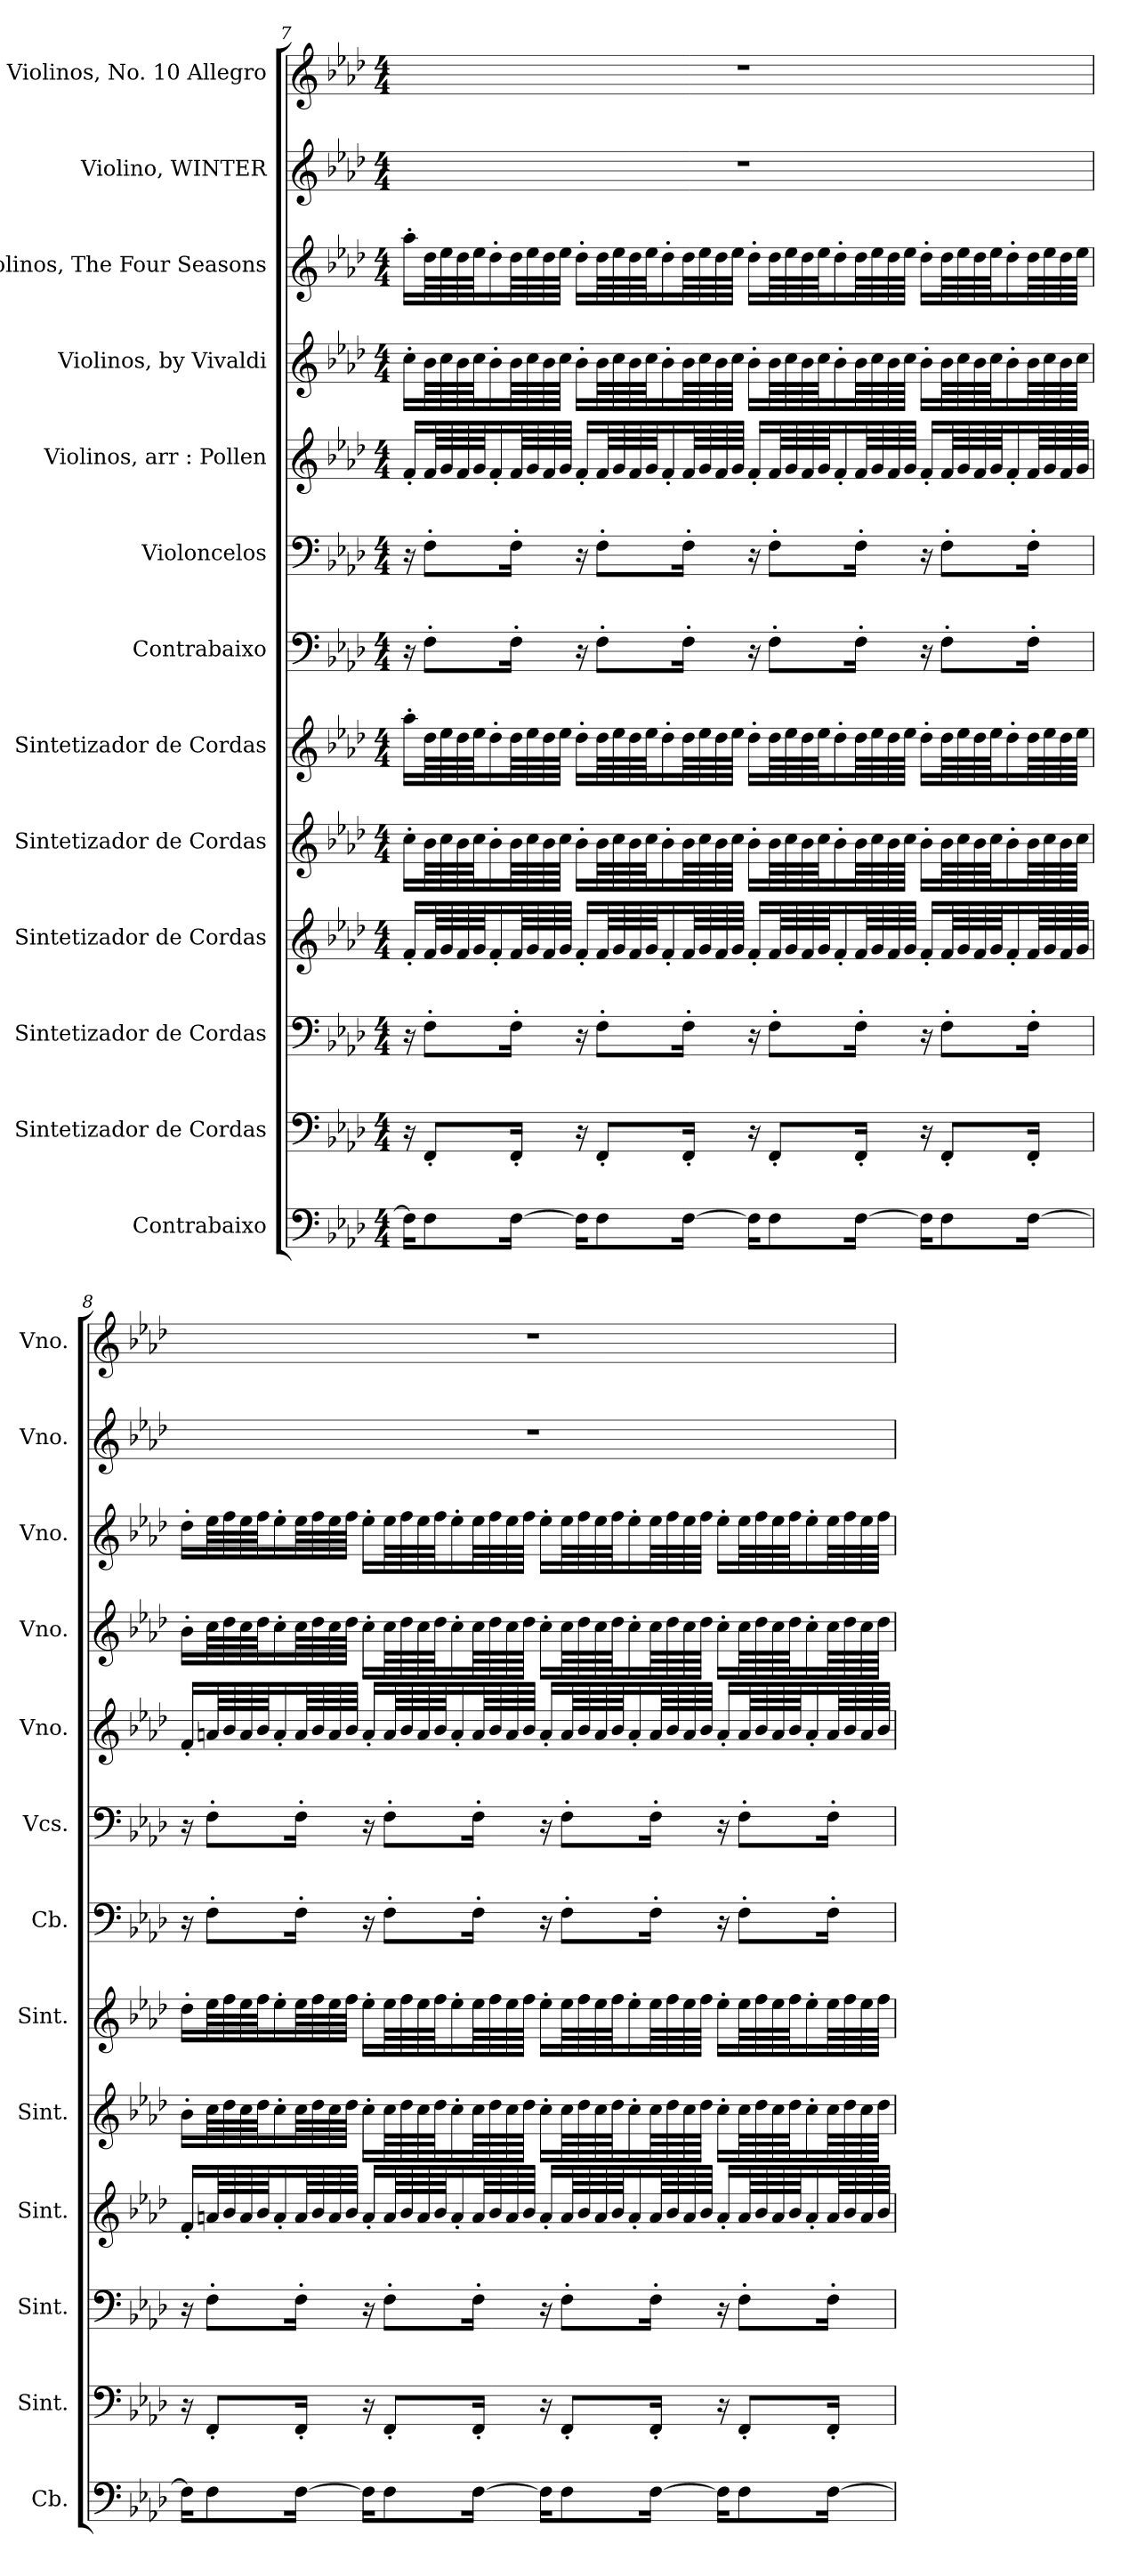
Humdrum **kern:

**kern	**kern	**kern	**kern	**kern	**kern	**kern	**kern	**kern	**kern	**kern	**kern	**kern
*part13	*part12	*part11	*part10	*part9	*part8	*part7	*part6	*part5	*part4	*part3	*part2	*part1
*staff13	*staff12	*staff11	*staff10	*staff9	*staff8	*staff7	*staff6	*staff5	*staff4	*staff3	*staff2	*staff1
*I"Contrabaixo	*I"Sintetizador de Cordas	*I"Sintetizador de Cordas	*I"Sintetizador de Cordas	*I"Sintetizador de Cordas	*I"Sintetizador de Cordas	*I"Contrabaixo	*I"Violoncelos	*I"Violinos, arr : Pollen	*I"Violinos, by Vivaldi	*I"Violinos, The Four Seasons	*I"Violino, WINTER	*I"Violinos, No. 10 Allegro
*I'Cb.	*I'Sint.	*I'Sint.	*I'Sint.	*I'Sint.	*I'Sint.	*I'Cb.	*I'Vcs.	*I'Vno.	*I'Vno.	*I'Vno.	*I'Vno.	*I'Vno.
!!LO:PB:g=z
*clefF4	*clefF4	*clefF4	*clefG2	*clefG2	*clefG2	*clefF4	*clefF4	*clefG2	*clefG2	*clefG2	*clefG2	*clefG2
*ITrd7c12	*	*	*	*	*	*ITrd7c12	*	*	*	*	*	*
*k[b-e-a-d-]	*k[b-e-a-d-]	*k[b-e-a-d-]	*k[b-e-a-d-]	*k[b-e-a-d-]	*k[b-e-a-d-]	*k[b-e-a-d-]	*k[b-e-a-d-]	*k[b-e-a-d-]	*k[b-e-a-d-]	*k[b-e-a-d-]	*k[b-e-a-d-]	*k[b-e-a-d-]
*M4/4	*M4/4	*M4/4	*M4/4	*M4/4	*M4/4	*M4/4	*M4/4	*M4/4	*M4/4	*M4/4	*M4/4	*M4/4
=7	=7	=7	=7	=7	=7	=7	=7	=7	=7	=7	=7	=7
16FF\KL]	16r	16r	16f'/LL	16cc'\LL	16aa-'\LL	16r	16r	16f'/LL	16cc'\LL	16aa-'\LL	1r	1r
8FF\	8FF'/L	8F'\L	64f/LL	64b-\LL	64dd-\LL	8FF'\L	8F'\L	64f/LL	64b-\LL	64dd-\LL	.	.
.	.	.	64g/	64cc\	64ee-\	.	.	64g/	64cc\	64ee-\	.	.
.	.	.	64f/	64b-\	64dd-\	.	.	64f/	64b-\	64dd-\	.	.
.	.	.	64g/JJ	64cc\JJ	64ee-\JJ	.	.	64g/JJ	64cc\JJ	64ee-\JJ	.	.
.	.	.	16f'/	16b-'\	16dd-'\	.	.	16f'/	16b-'\	16dd-'\	.	.
[16FF\Jk	16FF'/Jk	16F'\Jk	64f/LL	64b-\LL	64dd-\LL	16FF'\Jk	16F'\Jk	64f/LL	64b-\LL	64dd-\LL	.	.
.	.	.	64g/	64cc\	64ee-\	.	.	64g/	64cc\	64ee-\	.	.
.	.	.	64f/	64b-\	64dd-\	.	.	64f/	64b-\	64dd-\	.	.
.	.	.	64g/JJJJ	64cc\JJJJ	64ee-\JJJJ	.	.	64g/JJJJ	64cc\JJJJ	64ee-\JJJJ	.	.
16FF\KL]	16r	16r	16f'/LL	16b-'\LL	16dd-'\LL	16r	16r	16f'/LL	16b-'\LL	16dd-'\LL	.	.
8FF\	8FF'/L	8F'\L	64f/LL	64b-\LL	64dd-\LL	8FF'\L	8F'\L	64f/LL	64b-\LL	64dd-\LL	.	.
.	.	.	64g/	64cc\	64ee-\	.	.	64g/	64cc\	64ee-\	.	.
.	.	.	64f/	64b-\	64dd-\	.	.	64f/	64b-\	64dd-\	.	.
.	.	.	64g/JJ	64cc\JJ	64ee-\JJ	.	.	64g/JJ	64cc\JJ	64ee-\JJ	.	.
.	.	.	16f'/	16b-'\	16dd-'\	.	.	16f'/	16b-'\	16dd-'\	.	.
[16FF\Jk	16FF'/Jk	16F'\Jk	64f/LL	64b-\LL	64dd-\LL	16FF'\Jk	16F'\Jk	64f/LL	64b-\LL	64dd-\LL	.	.
.	.	.	64g/	64cc\	64ee-\	.	.	64g/	64cc\	64ee-\	.	.
.	.	.	64f/	64b-\	64dd-\	.	.	64f/	64b-\	64dd-\	.	.
.	.	.	64g/JJJJ	64cc\JJJJ	64ee-\JJJJ	.	.	64g/JJJJ	64cc\JJJJ	64ee-\JJJJ	.	.
16FF\KL]	16r	16r	16f'/LL	16b-'\LL	16dd-'\LL	16r	16r	16f'/LL	16b-'\LL	16dd-'\LL	.	.
8FF\	8FF'/L	8F'\L	64f/LL	64b-\LL	64dd-\LL	8FF'\L	8F'\L	64f/LL	64b-\LL	64dd-\LL	.	.
.	.	.	64g/	64cc\	64ee-\	.	.	64g/	64cc\	64ee-\	.	.
.	.	.	64f/	64b-\	64dd-\	.	.	64f/	64b-\	64dd-\	.	.
.	.	.	64g/JJ	64cc\JJ	64ee-\JJ	.	.	64g/JJ	64cc\JJ	64ee-\JJ	.	.
.	.	.	16f'/	16b-'\	16dd-'\	.	.	16f'/	16b-'\	16dd-'\	.	.
[16FF\Jk	16FF'/Jk	16F'\Jk	64f/LL	64b-\LL	64dd-\LL	16FF'\Jk	16F'\Jk	64f/LL	64b-\LL	64dd-\LL	.	.
.	.	.	64g/	64cc\	64ee-\	.	.	64g/	64cc\	64ee-\	.	.
.	.	.	64f/	64b-\	64dd-\	.	.	64f/	64b-\	64dd-\	.	.
.	.	.	64g/JJJJ	64cc\JJJJ	64ee-\JJJJ	.	.	64g/JJJJ	64cc\JJJJ	64ee-\JJJJ	.	.
16FF\KL]	16r	16r	16f'/LL	16b-'\LL	16dd-'\LL	16r	16r	16f'/LL	16b-'\LL	16dd-'\LL	.	.
8FF\	8FF'/L	8F'\L	64f/LL	64b-\LL	64dd-\LL	8FF'\L	8F'\L	64f/LL	64b-\LL	64dd-\LL	.	.
.	.	.	64g/	64cc\	64ee-\	.	.	64g/	64cc\	64ee-\	.	.
.	.	.	64f/	64b-\	64dd-\	.	.	64f/	64b-\	64dd-\	.	.
.	.	.	64g/JJ	64cc\JJ	64ee-\JJ	.	.	64g/JJ	64cc\JJ	64ee-\JJ	.	.
.	.	.	16f'/	16b-'\	16dd-'\	.	.	16f'/	16b-'\	16dd-'\	.	.
[16FF\Jk	16FF'/Jk	16F'\Jk	64f/LL	64b-\LL	64dd-\LL	16FF'\Jk	16F'\Jk	64f/LL	64b-\LL	64dd-\LL	.	.
.	.	.	64g/	64cc\	64ee-\	.	.	64g/	64cc\	64ee-\	.	.
.	.	.	64f/	64b-\	64dd-\	.	.	64f/	64b-\	64dd-\	.	.
.	.	.	64g/JJJJ	64cc\JJJJ	64ee-\JJJJ	.	.	64g/JJJJ	64cc\JJJJ	64ee-\JJJJ	.	.
!!LO:PB:g=z
=8	=8	=8	=8	=8	=8	=8	=8	=8	=8	=8	=8	=8
16FF\KL]	16r	16r	16f'/LL	16b-'\LL	16dd-'\LL	16r	16r	16f'/LL	16b-'\LL	16dd-'\LL	1r	1r
8FF\	8FF'/L	8F'\L	64an/LL	64cc\LL	64ee-\LL	8FF'\L	8F'\L	64an/LL	64cc\LL	64ee-\LL	.	.
.	.	.	64b-/	64dd-\	64ff\	.	.	64b-/	64dd-\	64ff\	.	.
.	.	.	64a/	64cc\	64ee-\	.	.	64a/	64cc\	64ee-\	.	.
.	.	.	64b-/JJ	64dd-\JJ	64ff\JJ	.	.	64b-/JJ	64dd-\JJ	64ff\JJ	.	.
.	.	.	16a'/	16cc'\	16ee-'\	.	.	16a'/	16cc'\	16ee-'\	.	.
[16FF\Jk	16FF'/Jk	16F'\Jk	64a/LL	64cc\LL	64ee-\LL	16FF'\Jk	16F'\Jk	64a/LL	64cc\LL	64ee-\LL	.	.
.	.	.	64b-/	64dd-\	64ff\	.	.	64b-/	64dd-\	64ff\	.	.
.	.	.	64a/	64cc\	64ee-\	.	.	64a/	64cc\	64ee-\	.	.
.	.	.	64b-/JJJJ	64dd-\JJJJ	64ff\JJJJ	.	.	64b-/JJJJ	64dd-\JJJJ	64ff\JJJJ	.	.
16FF\KL]	16r	16r	16a'/LL	16cc'\LL	16ee-'\LL	16r	16r	16a'/LL	16cc'\LL	16ee-'\LL	.	.
8FF\	8FF'/L	8F'\L	64a/LL	64cc\LL	64ee-\LL	8FF'\L	8F'\L	64a/LL	64cc\LL	64ee-\LL	.	.
.	.	.	64b-/	64dd-\	64ff\	.	.	64b-/	64dd-\	64ff\	.	.
.	.	.	64a/	64cc\	64ee-\	.	.	64a/	64cc\	64ee-\	.	.
.	.	.	64b-/JJ	64dd-\JJ	64ff\JJ	.	.	64b-/JJ	64dd-\JJ	64ff\JJ	.	.
.	.	.	16a'/	16cc'\	16ee-'\	.	.	16a'/	16cc'\	16ee-'\	.	.
[16FF\Jk	16FF'/Jk	16F'\Jk	64a/LL	64cc\LL	64ee-\LL	16FF'\Jk	16F'\Jk	64a/LL	64cc\LL	64ee-\LL	.	.
.	.	.	64b-/	64dd-\	64ff\	.	.	64b-/	64dd-\	64ff\	.	.
.	.	.	64a/	64cc\	64ee-\	.	.	64a/	64cc\	64ee-\	.	.
.	.	.	64b-/JJJJ	64dd-\JJJJ	64ff\JJJJ	.	.	64b-/JJJJ	64dd-\JJJJ	64ff\JJJJ	.	.
16FF\KL]	16r	16r	16a'/LL	16cc'\LL	16ee-'\LL	16r	16r	16a'/LL	16cc'\LL	16ee-'\LL	.	.
8FF\	8FF'/L	8F'\L	64a/LL	64cc\LL	64ee-\LL	8FF'\L	8F'\L	64a/LL	64cc\LL	64ee-\LL	.	.
.	.	.	64b-/	64dd-\	64ff\	.	.	64b-/	64dd-\	64ff\	.	.
.	.	.	64a/	64cc\	64ee-\	.	.	64a/	64cc\	64ee-\	.	.
.	.	.	64b-/JJ	64dd-\JJ	64ff\JJ	.	.	64b-/JJ	64dd-\JJ	64ff\JJ	.	.
.	.	.	16a'/	16cc'\	16ee-'\	.	.	16a'/	16cc'\	16ee-'\	.	.
[16FF\Jk	16FF'/Jk	16F'\Jk	64a/LL	64cc\LL	64ee-\LL	16FF'\Jk	16F'\Jk	64a/LL	64cc\LL	64ee-\LL	.	.
.	.	.	64b-/	64dd-\	64ff\	.	.	64b-/	64dd-\	64ff\	.	.
.	.	.	64a/	64cc\	64ee-\	.	.	64a/	64cc\	64ee-\	.	.
.	.	.	64b-/JJJJ	64dd-\JJJJ	64ff\JJJJ	.	.	64b-/JJJJ	64dd-\JJJJ	64ff\JJJJ	.	.
16FF\KL]	16r	16r	16a'/LL	16cc'\LL	16ee-'\LL	16r	16r	16a'/LL	16cc'\LL	16ee-'\LL	.	.
8FF\	8FF'/L	8F'\L	64a/LL	64cc\LL	64ee-\LL	8FF'\L	8F'\L	64a/LL	64cc\LL	64ee-\LL	.	.
.	.	.	64b-/	64dd-\	64ff\	.	.	64b-/	64dd-\	64ff\	.	.
.	.	.	64a/	64cc\	64ee-\	.	.	64a/	64cc\	64ee-\	.	.
.	.	.	64b-/JJ	64dd-\JJ	64ff\JJ	.	.	64b-/JJ	64dd-\JJ	64ff\JJ	.	.
.	.	.	16a'/	16cc'\	16ee-'\	.	.	16a'/	16cc'\	16ee-'\	.	.
[16FF\Jk	16FF'/Jk	16F'\Jk	64a/LL	64cc\LL	64ee-\LL	16FF'\Jk	16F'\Jk	64a/LL	64cc\LL	64ee-\LL	.	.
.	.	.	64b-/	64dd-\	64ff\	.	.	64b-/	64dd-\	64ff\	.	.
.	.	.	64a/	64cc\	64ee-\	.	.	64a/	64cc\	64ee-\	.	.
.	.	.	64b-/JJJJ	64dd-\JJJJ	64ff\JJJJ	.	.	64b-/JJJJ	64dd-\JJJJ	64ff\JJJJ	.	.
=	=	=	=	=	=	=	=	=	=	=	=	=
*-	*-	*-	*-	*-	*-	*-	*-	*-	*-	*-	*-	*-
